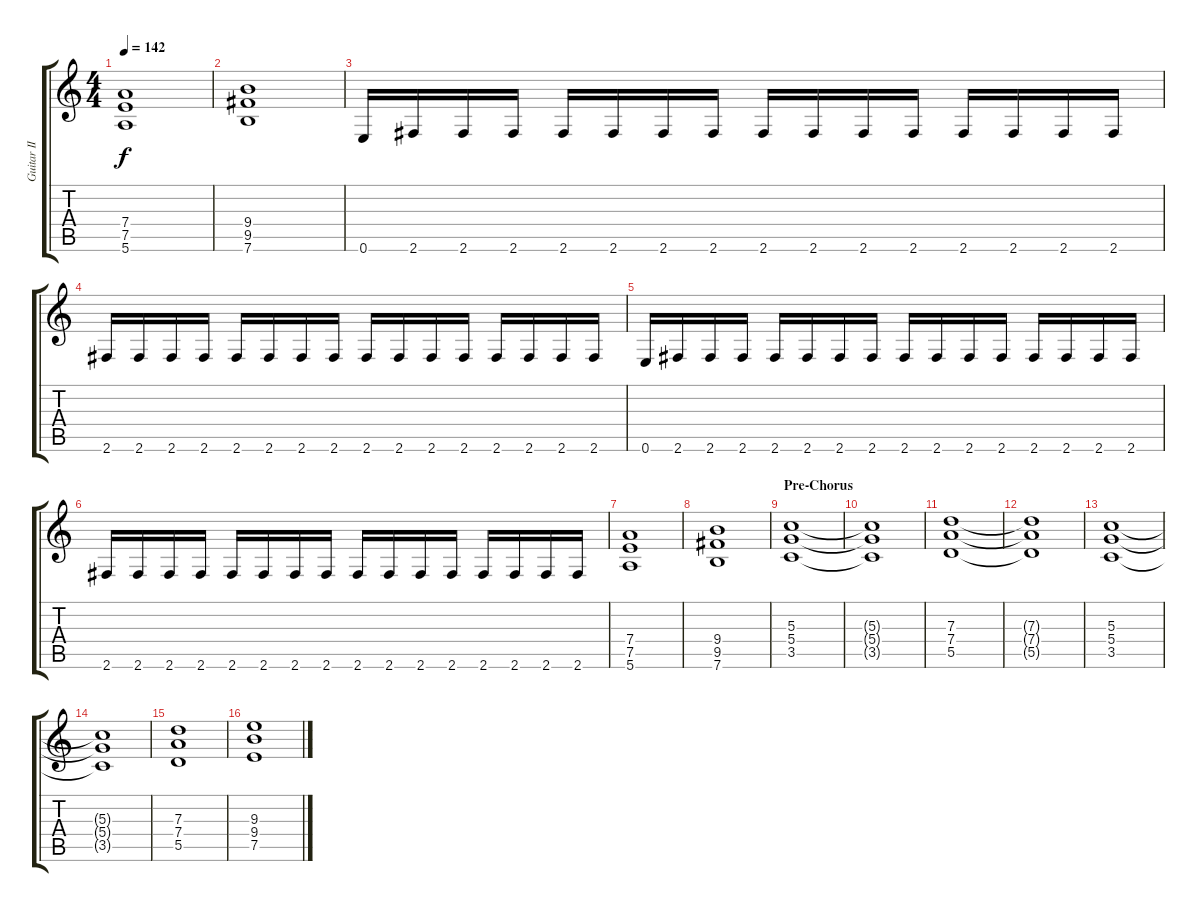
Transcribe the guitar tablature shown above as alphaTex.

\track ("Guitar II" "Guitar II") {instrument distortionguitar}
\staff {score tabs}
\tuning (E4 B3 G3 D3 A2 E2) {hide}
\ts (4 4)
\tempo 142
\clef g2
\ks c
(7.4 7.5 5.6).1{dy f} |
(9.4 9.5 7.6).1 |
0.6.16 2.6.16 2.6.16 2.6.16 2.6.16 2.6.16 2.6.16 2.6.16 2.6.16 2.6.16 2.6.16 2.6.16 2.6.16 2.6.16 2.6.16 2.6.16 |
2.6.16 2.6.16 2.6.16 2.6.16 2.6.16 2.6.16 2.6.16 2.6.16 2.6.16 2.6.16 2.6.16 2.6.16 2.6.16 2.6.16 2.6.16 2.6.16 |
0.6.16 2.6.16 2.6.16 2.6.16 2.6.16 2.6.16 2.6.16 2.6.16 2.6.16 2.6.16 2.6.16 2.6.16 2.6.16 2.6.16 2.6.16 2.6.16 |
2.6.16 2.6.16 2.6.16 2.6.16 2.6.16 2.6.16 2.6.16 2.6.16 2.6.16 2.6.16 2.6.16 2.6.16 2.6.16 2.6.16 2.6.16 2.6.16 |
(7.4 7.5 5.6).1 |
(9.4 9.5 7.6).1 |
\section ("" "Pre-Chorus")
(5.3 5.4 3.5).1 |
(5.3{t} 5.4{t} 3.5{t}).1 |
(7.3 7.4 5.5).1 |
(7.3{t} 7.4{t} 5.5{t}).1 |
(5.3 5.4 3.5).1 |
(5.3{t} 5.4{t} 3.5{t}).1 |
(7.3 7.4 5.5).1 |
(9.3 9.4 7.5).1
